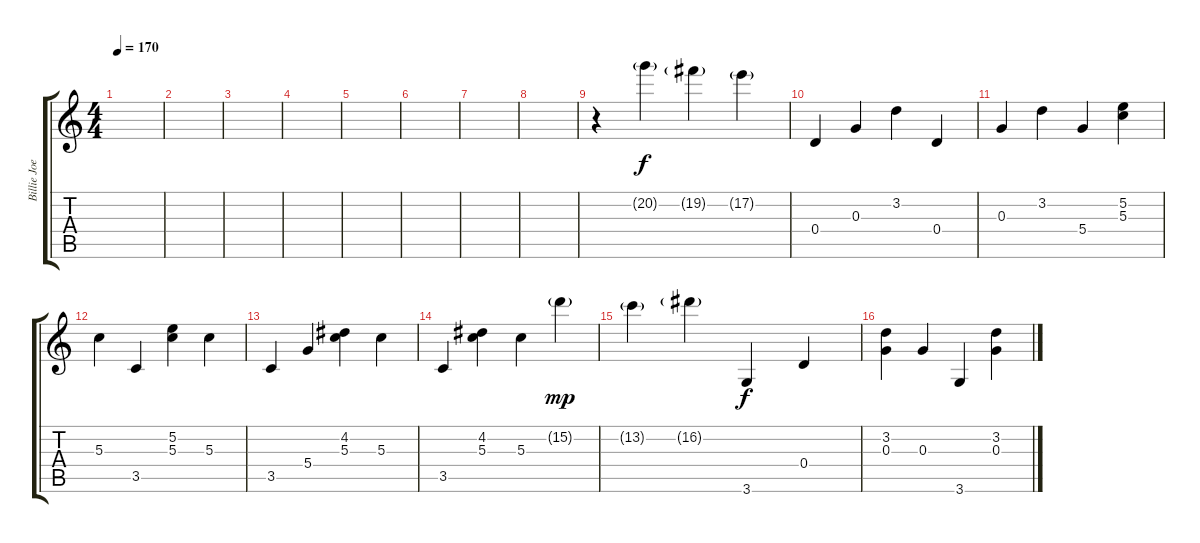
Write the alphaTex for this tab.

\track ("Billie Joe (Guitar 2, Backup)" "Billie Joe") {instrument electricguitarclean}
\staff {score tabs}
\tuning (E4 B3 G3 D3 A2 E2) {hide}
\ts (4 4)
\tempo 170
\clef g2
\ks c
|
|
|
|
|
|
|
|
r.4 20.2{g}.4 19.2{g}.4 17.2{g}.4 |
0.4.4{dy f} 0.3.4 3.2.4 0.4.4 |
0.3.4 3.2.4 5.4.4 (5.2 5.3).4 |
5.3.4 3.5.4 (5.2 5.3).4 5.3.4 |
3.5.4 5.4.4 (4.2 5.3).4 5.3.4 |
3.5.4 (4.2 5.3).4 5.3.4 15.2{g}.4{dy mp} |
13.2{g}.4 16.2{g}.4 3.6.4{dy f} 0.4.4 |
(3.2 0.3).4 0.3.4 3.6.4 (3.2 0.3).4
